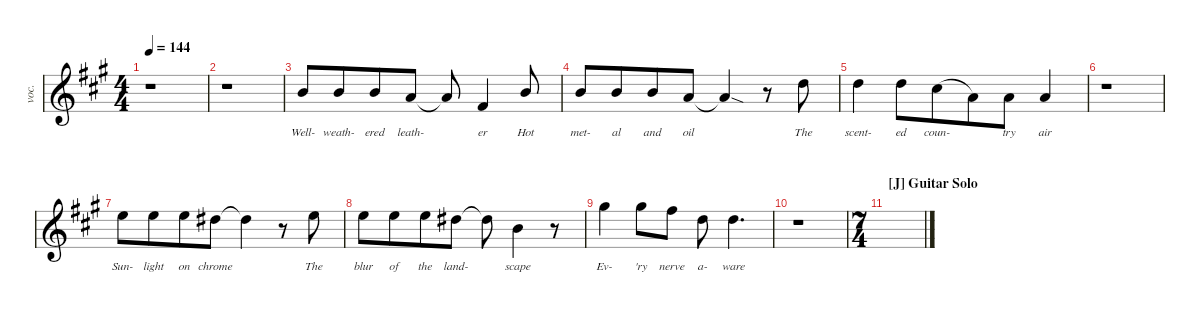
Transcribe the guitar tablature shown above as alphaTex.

\defaultSystemsLayout 4
\hideDynamics
\bracketExtendMode nobrackets
\track ("Vocals" "voc.") {instrument voiceoohs}
\staff {score}
\tuning (E4 B3 G3 D3 A2 E2)
\displaytranspose 12
\ts (4 4)
\tempo 144
\clef g2
\ks a
r.1{dy mf beam Down} |
r.1{beam Down} |
-5.1{acc forcenatural}.8{lyrics (0 "Well-") lyrics (1 "") lyrics (2 "") lyrics (3 "") lyrics (4 "") beam Up} -5.1{acc forcenatural}.8{lyrics (0 "weath-") lyrics (1 "") lyrics (2 "") lyrics (3 "") lyrics (4 "") beam Up beam merge} -5.1{acc forcenatural}.8{lyrics (0 "ered") lyrics (1 "") lyrics (2 "") lyrics (3 "") lyrics (4 "") beam Up} -7.1{acc forcenatural}.8{lyrics (0 "leath-") lyrics (1 "") lyrics (2 "") lyrics (3 "") lyrics (4 "") beam Up} -7.1{t acc forcenatural}.8{beam Up} -10.1{acc #}.4{lyrics (0 "er") lyrics (1 "") lyrics (2 "") lyrics (3 "") lyrics (4 "") beam Up} -5.1{acc forcenatural}.8{lyrics (0 "Hot") lyrics (1 "") lyrics (2 "") lyrics (3 "") lyrics (4 "") beam Up} |
-5.1{acc forcenatural}.8{lyrics (0 "met-") lyrics (1 "") lyrics (2 "") lyrics (3 "") lyrics (4 "") beam Up} -5.1{acc forcenatural}.8{lyrics (0 "al") lyrics (1 "") lyrics (2 "") lyrics (3 "") lyrics (4 "") beam Up beam merge} -5.1{acc forcenatural}.8{lyrics (0 "and") lyrics (1 "") lyrics (2 "") lyrics (3 "") lyrics (4 "") beam Up} -7.1{acc forcenatural}.8{lyrics (0 "oil") lyrics (1 "") lyrics (2 "") lyrics (3 "") lyrics (4 "") beam Up} -7.1{sod t acc forcenatural}.4{beam Up} r.8{beam Down} 3.2{acc forcenatural}.8{lyrics (0 "The") lyrics (1 "") lyrics (2 "") lyrics (3 "") lyrics (4 "") beam Down} |
-2.1{acc forcenatural}.4{lyrics (0 "scent-") lyrics (1 "") lyrics (2 "") lyrics (3 "") lyrics (4 "") beam Down} -2.1{acc forcenatural}.8{lyrics (0 "ed") lyrics (1 "") lyrics (2 "") lyrics (3 "") lyrics (4 "") beam Down} -3.1{acc #}.8{lyrics (0 "coun-") lyrics (1 "") lyrics (2 "") lyrics (3 "") lyrics (4 "") legatoorigin beam Down beam merge} -7.1{acc forcenatural}.8{beam Down} -7.1{acc forcenatural}.8{lyrics (0 "try") lyrics (1 "") lyrics (2 "") lyrics (3 "") lyrics (4 "") beam Down} -7.1{acc forcenatural}.4{lyrics (0 "air") lyrics (1 "") lyrics (2 "") lyrics (3 "") lyrics (4 "") beam Up} |
r.1{beam Down} |
0.1{acc forcenatural}.8{lyrics (0 "Sun-") lyrics (1 "") lyrics (2 "") lyrics (3 "") lyrics (4 "") beam Down} 0.1{acc forcenatural}.8{lyrics (0 "light") lyrics (1 "") lyrics (2 "") lyrics (3 "") lyrics (4 "") beam Down beam merge} 0.1{acc forcenatural}.8{lyrics (0 "on") lyrics (1 "") lyrics (2 "") lyrics (3 "") lyrics (4 "") beam Down} 4.2{acc #}.8{lyrics (0 "chrome") lyrics (1 "") lyrics (2 "") lyrics (3 "") lyrics (4 "") beam Down} 4.2{t acc #}.4{beam Down} r.8{beam Down} 0.1{acc forcenatural}.8{lyrics (0 "The") lyrics (1 "") lyrics (2 "") lyrics (3 "") lyrics (4 "") beam Down} |
0.1{acc forcenatural}.8{lyrics (0 "blur") lyrics (1 "") lyrics (2 "") lyrics (3 "") lyrics (4 "") beam Down} 0.1{acc forcenatural}.8{lyrics (0 "of") lyrics (1 "") lyrics (2 "") lyrics (3 "") lyrics (4 "") beam Down beam merge} 0.1{acc forcenatural}.8{lyrics (0 "the") lyrics (1 "") lyrics (2 "") lyrics (3 "") lyrics (4 "") beam Down} 4.2{acc #}.8{lyrics (0 "land-") lyrics (1 "") lyrics (2 "") lyrics (3 "") lyrics (4 "") beam Down} 4.2{t acc #}.8{beam Down} -5.1{acc forcenatural}.4{lyrics (0 "scape") lyrics (1 "") lyrics (2 "") lyrics (3 "") lyrics (4 "") beam Down} r.8{beam Down} |
4.1{acc #}.4{lyrics (0 "Ev-") lyrics (1 "") lyrics (2 "") lyrics (3 "") lyrics (4 "") beam Down} 4.1{acc #}.8{lyrics (0 "'ry") lyrics (1 "") lyrics (2 "") lyrics (3 "") lyrics (4 "") beam Down} 2.1{acc #}.8{lyrics (0 "nerve") lyrics (1 "") lyrics (2 "") lyrics (3 "") lyrics (4 "") beam Down} -2.1{acc forcenatural}.8{lyrics (0 "a-") lyrics (1 "") lyrics (2 "") lyrics (3 "") lyrics (4 "") beam Down} -2.1{acc forcenatural}.4{d lyrics (0 "ware") lyrics (1 "") lyrics (2 "") lyrics (3 "") lyrics (4 "") beam Down} |
r.1{beam Down} |
\ts (7 4)
\beaming (8 6 4 4)
\section ("J" "Guitar Solo")
